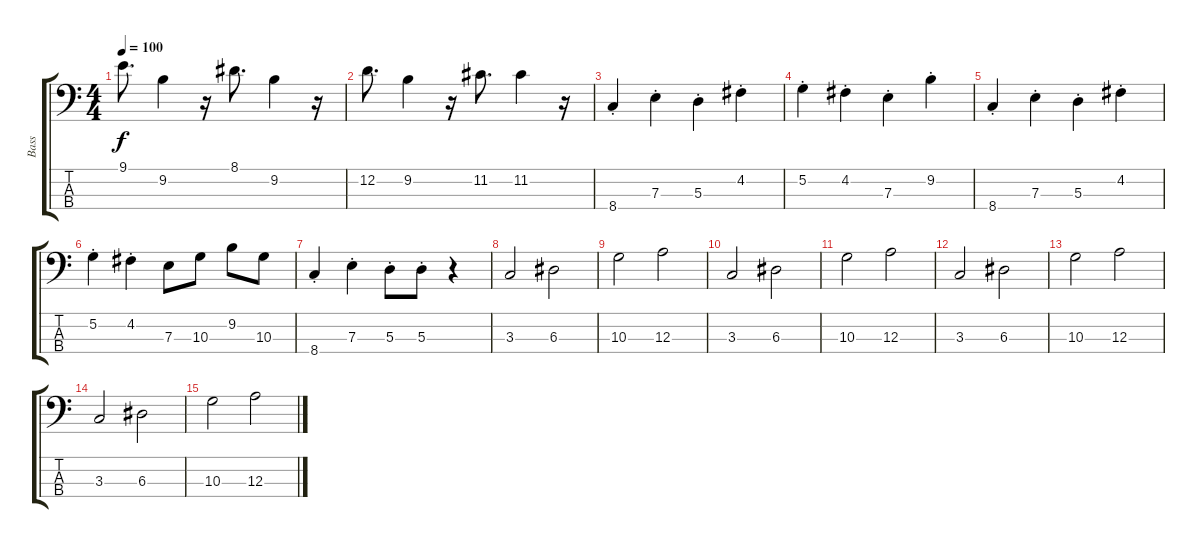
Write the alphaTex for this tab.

\track ("Bass" "Bass") {instrument electricbassfinger}
\staff {score tabs}
\tuning (G2 D2 A1 E1) {hide}
\ts (4 4)
\tempo 100
\clef f4
\ks c
9.1.8{d dy f} 9.2.4 r.16 8.1.8{d} 9.2.4 r.16 |
12.2.8{d} 9.2.4 r.16 11.2.8{d} 11.2.4 r.16 |
8.4{st}.4 7.3{st}.4 5.3{st}.4 4.2{st}.4 |
5.2{st}.4 4.2{st}.4 7.3{st}.4 9.2{st}.4 |
8.4{st}.4 7.3{st}.4 5.3{st}.4 4.2{st}.4 |
5.2{st}.4 4.2{st}.4 7.3.8 10.3.8 9.2.8 10.3.8 |
8.4{st}.4 7.3{st}.4 5.3{st}.8 5.3{st}.8 r.4 |
3.3.2 6.3.2 |
10.3.2 12.3.2 |
3.3.2 6.3.2 |
10.3.2 12.3.2 |
3.3.2 6.3.2 |
10.3.2 12.3.2 |
3.3.2 6.3.2 |
10.3.2 12.3.2
